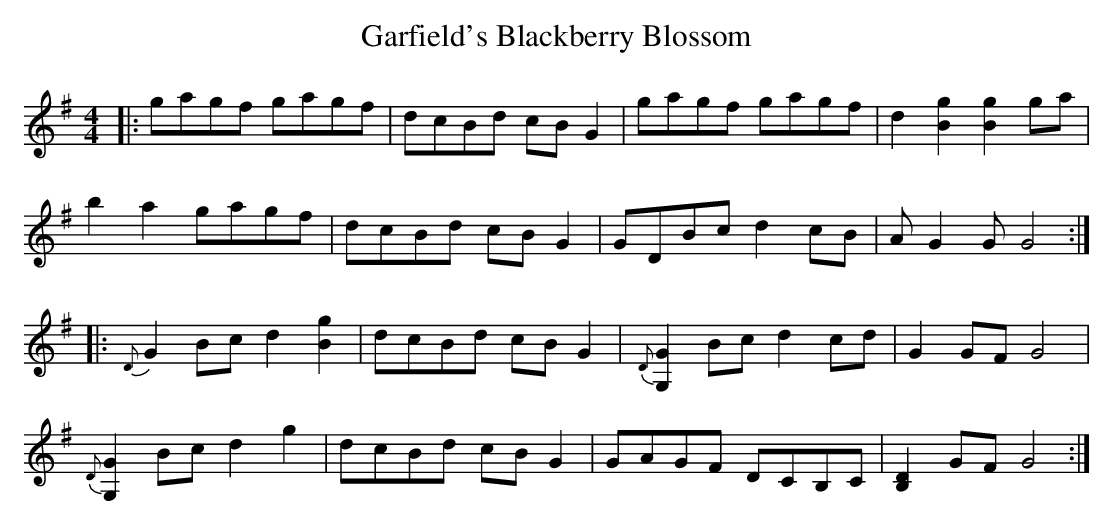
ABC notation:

X:1
T: Garfield's Blackberry Blossom
M: 4/4
L: 1/8
K: G
|:\
gagf gagf | dcBd cBG2 | gagf gagf | d2[g2B2] [g2B2]ga |
b2a2 gagf | dcBd cBG2 | GDBc d2cB | AG2G G4 :|
|:\
{D}G2Bc d2[g2B2] | dcBd cBG2 | {D}[G2G,2]Bc d2cd | G2GF G4 |
{D}[G2G,2]Bc d2g2 | dcBd cBG2 | GAGF DCB,C | [D2B,2]GF G4 :|
